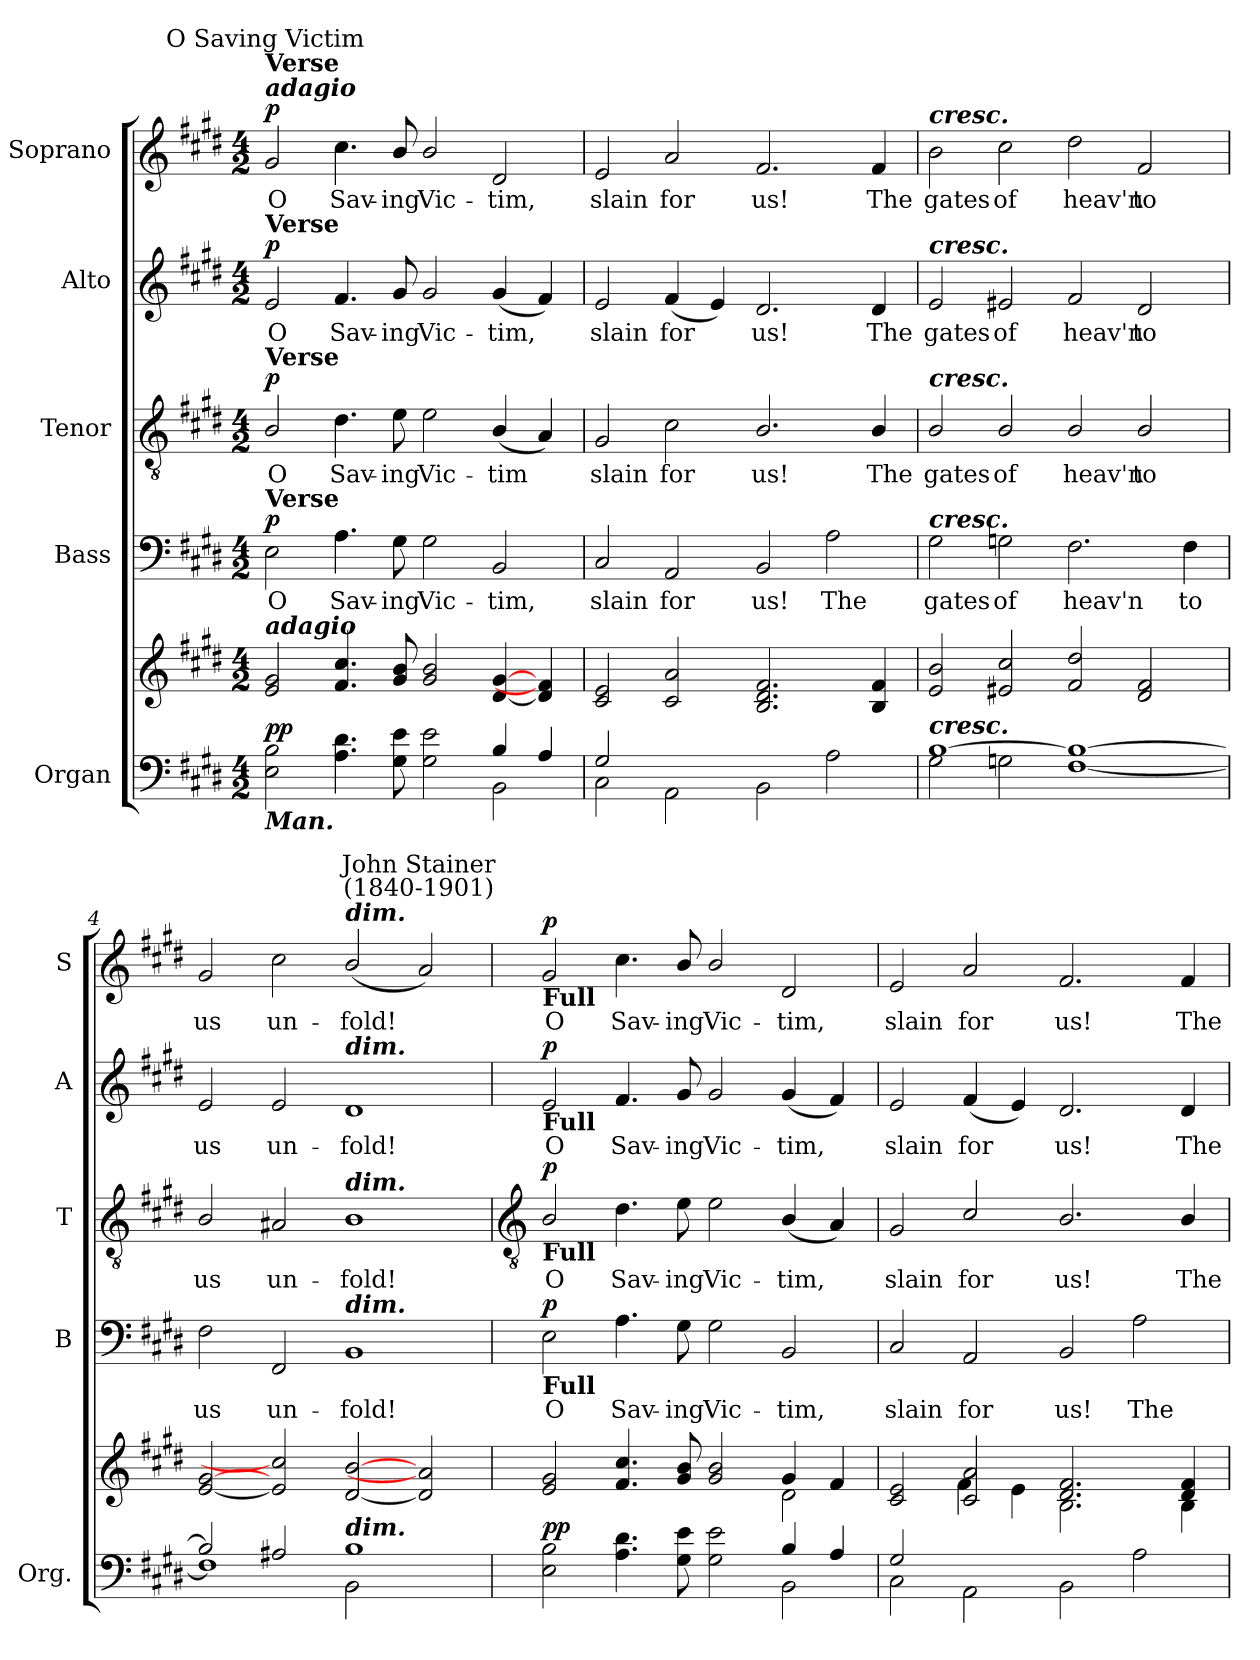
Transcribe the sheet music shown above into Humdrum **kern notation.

**kern	**kern	**dynam	**kern	**text	**dynam	**kern	**text	**dynam	**kern	**text	**dynam	**kern	**text	**dynam
*part5	*part5	*part5	*part4	*part4	*part4	*part3	*part3	*part3	*part2	*part2	*part2	*part1	*part1	*part1
*staff6	*staff5	*staff5/6	*staff4	*staff4	*staff4	*staff3	*staff3	*staff3	*staff2	*staff2	*staff2	*staff1	*staff1	*staff1
*I"Organ	*	*	*I"Bass	*	*	*I"Tenor	*	*	*I"Alto	*	*	*I"Soprano	*	*
*I'Org.	*	*	*I'B	*	*	*I'T	*	*	*I'A	*	*	*I'S	*	*
*clefF4	*clefG2	*	*clefF4	*	*	*clefGv2	*	*	*clefG2	*	*	*clefG2	*	*
*k[f#c#g#d#]	*k[f#c#g#d#]	*	*k[f#c#g#d#]	*	*	*k[f#c#g#d#]	*	*	*k[f#c#g#d#]	*	*	*k[f#c#g#d#]	*	*
*E:	*E:	*	*E:	*	*	*E:	*	*	*E:	*	*	*E:	*	*
*M4/2	*M4/2	*	*M4/2	*	*	*M4/2	*	*	*M4/2	*	*	*M4/2	*	*
=1	=1	=1	=1	=1	=1	=1	=1	=1	=1	=1	=1	=1	=1	=1
*^	*	*	*	*	*	*	*	*	*	*	*	*	*	*
!	!	!	!	!	!	!	!	!	!	!	!	!	!LO:TX:a:Bi:t=adagio	!	!
!	!	!	!	!	!	!	!	!	!	!	!	!	!LO:TX:a:B:t=Verse	!	!
!	!	!	!	!	!	!	!	!	!	!	!	!	!LO:TX:a:cj:t=O Saving Victim	!	!
!	!	!	!	!	!	!	!	!	!	!LO:TX:a:B:t=Verse	!	!	!	!	!
!	!	!	!	!	!	!	!LO:TX:a:B:t=Verse	!	!	!	!	!	!	!	!
!	!	!	!	!LO:TX:a:B:t=Verse	!	!	!	!	!	!	!	!	!	!	!
!	!	!LO:TX:a:Bi:t=adagio	!	!	!	!	!	!	!	!	!	!	!	!	!
!LO:TX:b:Bi:t=Man.	!	!	!	!	!	!	!	!	!	!	!	!	!	!	!
!	!	!	!LO:DY:a=2	!	!LO:LY:b	!	!	!LO:LY:b	!	!	!LO:LY:b	!	!	!LO:LY:b	!
!	!	!	!LO:DY:n=1:b	!	!	!LO:DY:b	!	!	!LO:DY:b	!	!	!LO:DY:b	!	!	!LO:DY:b
2E\ 2B\	2ryy	2e 2g#	p p	2E	O	p	2B/	O	p	2e	O	p	2g#	O	p
!	!	!	!	!	!LO:LY:b	!	!	!LO:LY:b	!	!	!LO:LY:b	!	!	!LO:LY:b	!
4.A\ 4.d#\	2ryy	4.f# 4.cc#	.	4.A	Sav-	.	4.d#	Sav-	.	4.f#	Sav-	.	4.cc#	Sav-	.
!	!	!	!	!	!LO:LY:b	!	!	!LO:LY:b	!	!	!LO:LY:b	!	!	!LO:LY:b	!
8G#\ 8e\	.	8g# 8b	.	8G#	-ing	.	8e	-ing	.	8g#	-ing	.	8b/	-ing	.
!	!	!	!	!	!LO:LY:b	!	!	!LO:LY:b	!	!	!LO:LY:b	!	!	!LO:LY:b	!
2G#\ 2e\	2ryy	2g# 2b	.	2G#	Vic-	.	2e	Vic-	.	2g#	Vic-	.	2b/	Vic-	.
!	!	!	!	!	!LO:LY:b	!	!	!LO:LY:b	!	!	!LO:LY:b	!	!	!LO:LY:b	!
4B/	2BB\	[4d# [4g#	.	2BB	-tim,	.	(<4B/	-tim	.	(<4g#	-tim,	.	2d#	-tim,	.
4A/	.	4d#] 4f#]	.	.	.	.	4A)	.	.	4f#)	.	.	.	.	.
=2	=2	=2	=2	=2	=2	=2	=2	=2	=2	=2	=2	=2	=2	=2	=2
!	!	!	!	!	!LO:LY:b	!	!	!LO:LY:b	!	!	!LO:LY:b	!	!	!LO:LY:b	!
2G#/	2C#\	2c# 2e	.	2C#	slain	.	2G#	slain	.	2e	slain	.	2e	slain	.
!	!	!	!	!	!LO:LY:b	!	!	!LO:LY:b	!	!	!LO:LY:b	!	!	!LO:LY:b	!
2AA\	2ryy	2c# 2a	.	2AA	for	.	2c#	for	.	(<4f#	for	.	2a	for	.
.	.	.	.	.	.	.	.	.	.	4e)	.	.	.	.	.
!	!	!	!	!	!LO:LY:b	!	!	!LO:LY:b	!	!	!LO:LY:b	!	!	!LO:LY:b	!
2BB\	2ryy	2.B 2.d# 2.f#	.	2BB	us!	.	2.B/	us!	.	2.d#	us!	.	2.f#	us!	.
!	!	!	!	!	!LO:LY:b	!	!	!	!	!	!	!	!	!	!
2A\	2ryy	.	.	2A	The	.	.	.	.	.	.	.	.	.	.
!	!	!	!	!	!	!	!	!LO:LY:b	!	!	!LO:LY:b	!	!	!LO:LY:b	!
.	.	4B 4f#	.	.	.	.	4B/	The	.	4d#	The	.	4f#	The	.
=3	=3	=3	=3	=3	=3	=3	=3	=3	=3	=3	=3	=3	=3	=3	=3
!	!	!	!	!	!	!	!	!	!	!	!	!	!LO:TX:a:Bi:t=cresc.	!	!
!	!	!	!	!	!	!	!	!	!	!LO:TX:a:Bi:t=cresc.	!	!	!	!	!
!	!	!	!	!	!	!	!LO:TX:a:Bi:t=cresc.	!	!	!	!	!	!	!	!
!	!	!	!	!LO:TX:a:Bi:t=cresc.	!	!	!	!	!	!	!	!	!	!	!
!LO:TX:a:Bi:t=cresc.	!	!	!	!	!	!	!	!	!	!	!	!	!	!	!
!	!	!	!	!	!LO:LY:b	!	!	!LO:LY:b	!	!	!LO:LY:b	!	!	!LO:LY:b	!
[1B/	2G#\	2e 2b	.	2G#	gates	.	2B/	gates	.	2e	gates	.	2b	gates	.
!	!	!	!	!	!LO:LY:b	!	!	!LO:LY:b	!	!	!LO:LY:b	!	!	!LO:LY:b	!
.	2Gn\	2e#X 2cc#	.	2Gn	of	.	2B/	of	.	2e#X	of	.	2cc#	of	.
!	!	!	!	!	!LO:LY:b	!	!	!LO:LY:b	!	!	!LO:LY:b	!	!	!LO:LY:b	!
1B/_	[1F#\	2f# 2dd#	.	2.F#	heav'n	.	2B/	heav'n	.	2f#	heav'n	.	2dd#	heav'n	.
!	!	!	!	!	!	!	!	!LO:LY:b	!	!	!LO:LY:b	!	!	!LO:LY:b	!
.	.	2d# 2f#	.	.	.	.	2B/	to	.	2d#	to	.	2f#	to	.
!	!	!	!	!	!LO:LY:b	!	!	!	!	!	!	!	!	!	!
.	.	.	.	4F#	to	.	.	.	.	.	.	.	.	.	.
=4	=4	=4	=4	=4	=4	=4	=4	=4	=4	=4	=4	=4	=4	=4	=4
!	!	!	!	!	!LO:LY:b	!	!	!LO:LY:b	!	!	!LO:LY:b	!	!	!LO:LY:b	!
2B/]	1F#\]	[2e [2g#	.	2F#	us	.	2B/	us	.	2e	us	.	2g#	us	.
!	!	!	!	!	!LO:LY:b	!	!	!LO:LY:b	!	!	!LO:LY:b	!	!	!LO:LY:b	!
2A#X/	.	2e] 2cc#]	.	2FF#	un-	.	2A#X	un-	.	2e	un-	.	2cc#	un-	.
!	!	!	!	!	!	!	!	!	!	!	!	!	!LO:TX:a:Bi:t=dim.	!	!
!	!	!	!	!	!	!	!	!	!	!LO:TX:a:Bi:t=dim.	!	!	!	!	!
!	!	!	!	!	!	!	!LO:TX:a:Bi:t=dim.	!	!	!	!	!	!	!	!
!	!	!	!	!LO:TX:a:Bi:t=dim.	!	!	!	!	!	!	!	!	!	!	!
!LO:TX:a:Bi:t=dim.	!	!	!	!	!	!	!	!	!	!	!	!	!	!	!
!	!	!	!	!	!LO:LY:b	!	!	!LO:LY:b	!	!	!LO:LY:b	!	!	!LO:LY:b	!
1B/	2BB\	[2d# [2b	.	1BB	-fold!	.	1B	-fold!	.	1d#	-fold!	.	(<2b/	-fold!	.
!	!	!	!	!	!	!	!	!	!	!	!	!	!LO:TX:a:cj:t=John Stainer\n(1840-1901)	!	!
.	2ryy	2d#] 2a]	.	.	.	.	.	.	.	.	.	.	2a)	.	.
!!LO:LB:g=z
=5	=5	=5	=5	=5	=5	=5	=5	=5	=5	=5	=5	=5	=5	=5	=5
*	*	*	*	*	*	*	*clefGv2	*	*	*	*	*	*	*	*
*	*	*^	*	*	*	*	*	*	*	*	*	*	*	*	*
!	!	!	!	!	!	!	!	!	!	!	!	!	!	!LO:TX:b:B:t=Full	!	!
!	!	!	!	!	!	!	!	!	!	!	!LO:TX:b:B:t=Full	!	!	!	!	!
!	!	!	!	!	!	!	!	!LO:TX:b:B:t=Full	!	!	!	!	!	!	!	!
!	!	!	!	!	!LO:TX:b:B:t=Full	!	!	!	!	!	!	!	!	!	!	!
!	!	!	!	!LO:DY:a=2	!	!LO:LY:b	!	!	!LO:LY:b	!	!	!LO:LY:b	!	!	!LO:LY:b	!
!	!	!	!	!LO:DY:n=1:b	!	!	!LO:DY:b	!	!	!LO:DY:b	!	!	!LO:DY:b	!	!	!LO:DY:b
2E\ 2B\	2ryy	2e/ 2g#/	2ryy	p p	2E	O	p	2B/	O	p	2e	O	p	2g#	O	p
!	!	!	!	!	!	!LO:LY:b	!	!	!LO:LY:b	!	!	!LO:LY:b	!	!	!LO:LY:b	!
4.A\ 4.d#\	2ryy	4.f#/ 4.cc#/	2ryy	.	4.A	Sav-	.	4.d#	Sav-	.	4.f#	Sav-	.	4.cc#	Sav-	.
!	!	!	!	!	!	!LO:LY:b	!	!	!LO:LY:b	!	!	!LO:LY:b	!	!	!LO:LY:b	!
8G#\ 8e\	.	8g#/ 8b/	.	.	8G#	-ing	.	8e	-ing	.	8g#	-ing	.	8b/	-ing	.
!	!	!	!	!	!	!LO:LY:b	!	!	!LO:LY:b	!	!	!LO:LY:b	!	!	!LO:LY:b	!
2G#\ 2e\	2ryy	2g#/ 2b/	2ryy	.	2G#	Vic-	.	2e	Vic-	.	2g#	Vic-	.	2b/	Vic-	.
!	!	!	!	!	!	!LO:LY:b	!	!	!LO:LY:b	!	!	!LO:LY:b	!	!	!LO:LY:b	!
4B/	2BB\	4g#/	2d#\	.	2BB	-tim,	.	(<4B/	-tim,	.	(<4g#	-tim,	.	2d#	-tim,	.
4A/	.	4f#/	.	.	.	.	.	4A)	.	.	4f#)	.	.	.	.	.
=6	=6	=6	=6	=6	=6	=6	=6	=6	=6	=6	=6	=6	=6	=6	=6	=6
!	!	!	!	!	!	!LO:LY:b	!	!	!LO:LY:b	!	!	!LO:LY:b	!	!	!LO:LY:b	!
2G#/	2C#\	2c#/ 2e/	2ryy	.	2C#	slain	.	2G#	slain	.	2e	slain	.	2e	slain	.
!	!	!	!	!	!	!LO:LY:b	!	!	!LO:LY:b	!	!	!LO:LY:b	!	!	!LO:LY:b	!
2AA\	2ryy	2c#/ 2a/	4f#\	.	2AA	for	.	2c#/	for	.	(<4f#	for	.	2a	for	.
.	.	.	4e\	.	.	.	.	.	.	.	4e)	.	.	.	.	.
!	!	!	!	!	!	!LO:LY:b	!	!	!LO:LY:b	!	!	!LO:LY:b	!	!	!LO:LY:b	!
2BB\	2ryy	2.d#/ 2.f#/	2.B\	.	2BB	us!	.	2.B/	us!	.	2.d#	us!	.	2.f#	us!	.
!	!	!	!	!	!	!LO:LY:b	!	!	!	!	!	!	!	!	!	!
2A\	2ryy	.	.	.	2A	The	.	.	.	.	.	.	.	.	.	.
!	!	!	!	!	!	!	!	!	!LO:LY:b	!	!	!LO:LY:b	!	!	!LO:LY:b	!
.	.	4d#/ 4f#/	4B\	.	.	.	.	4B/	The	.	4d#	The	.	4f#	The	.
*v	*v	*	*	*	*	*	*	*	*	*	*	*	*	*	*	*
*	*v	*v	*	*	*	*	*	*	*	*	*	*	*	*	*
=	=	=	=	=	=	=	=	=	=	=	=	=	=	=
*-	*-	*-	*-	*-	*-	*-	*-	*-	*-	*-	*-	*-	*-	*-
